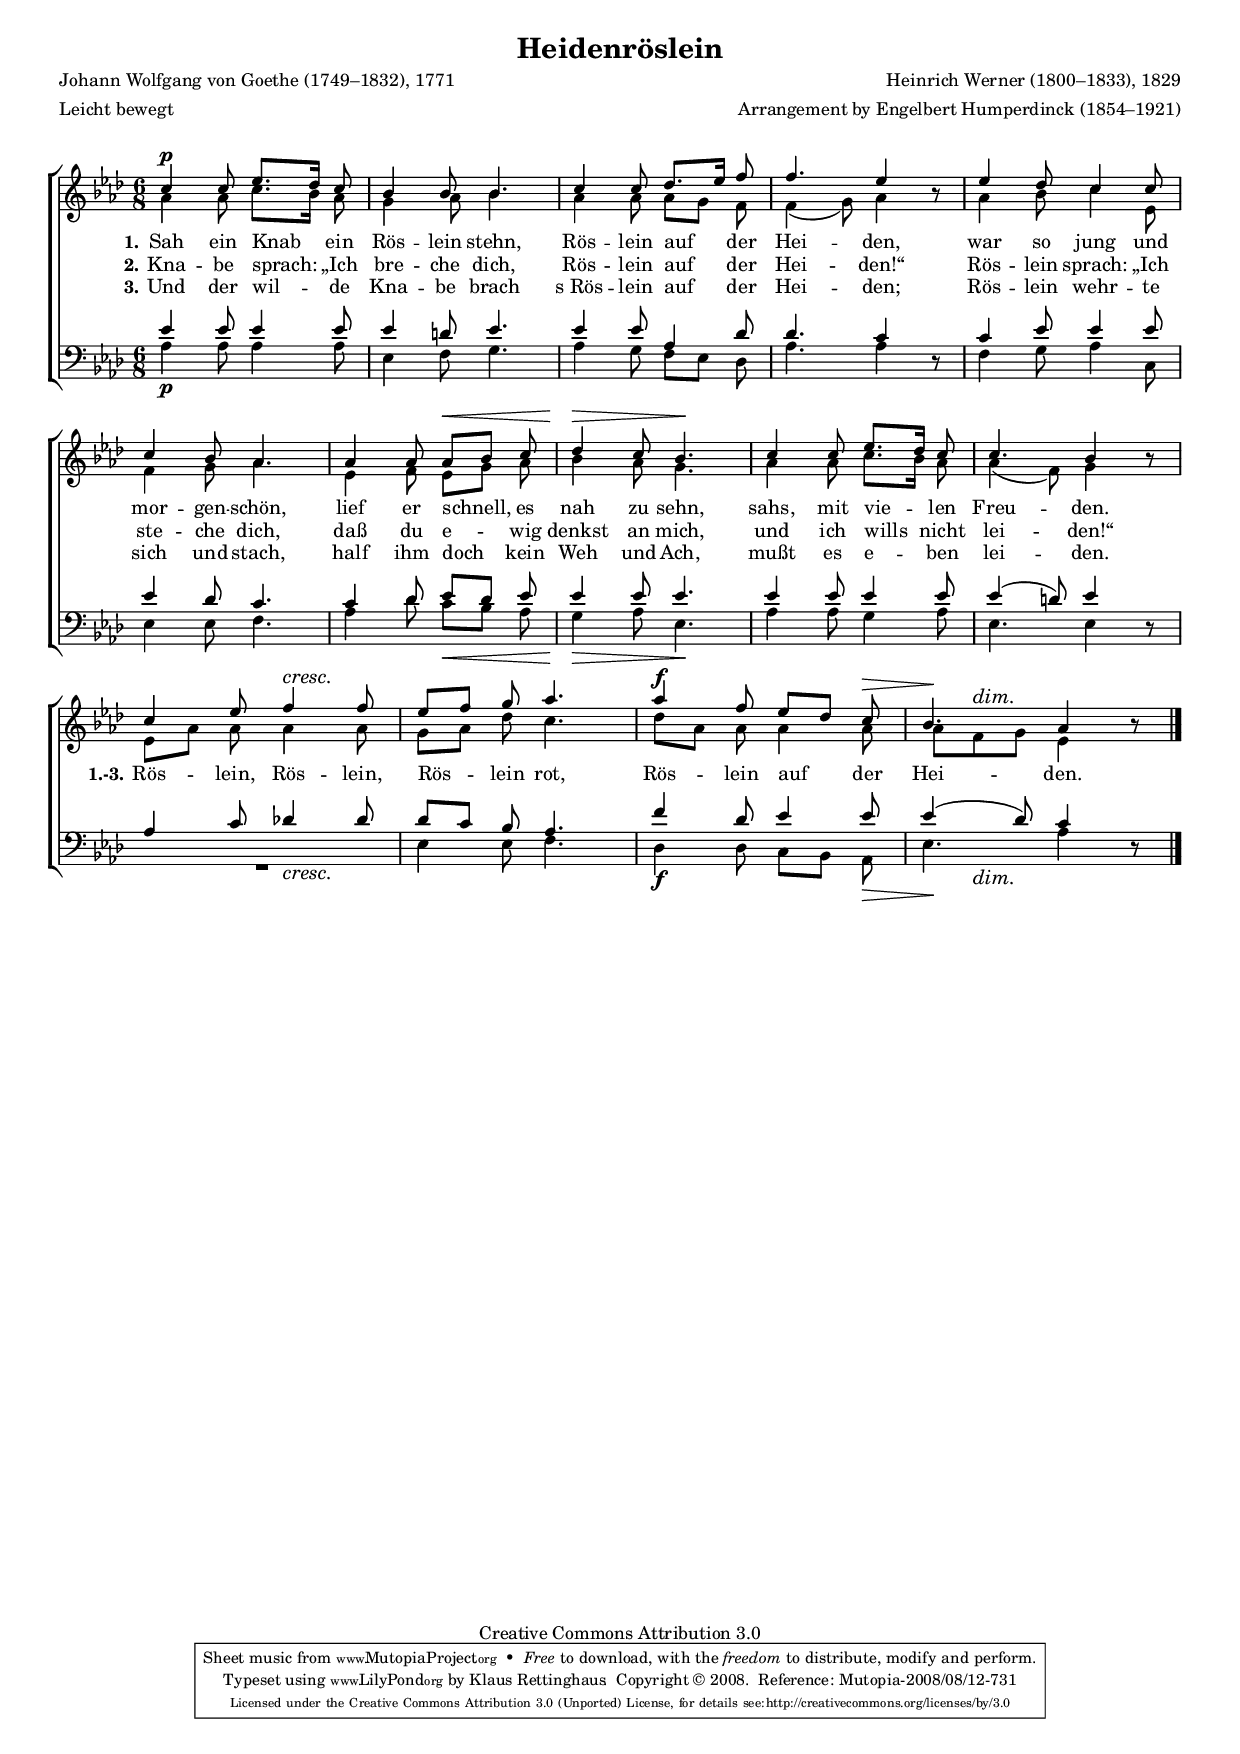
#(set-global-staff-size 15.5) 
#(ly:set-option 'point-and-click #f) 

\version "2.10" 

global = { \key as \major \time 6/8 \tempo 4.=52 } 

SHeiderose = \relative as' 
{ 
c4\p c8 es8.[ des16] c8 bes4 bes8 bes4. 
c4 c8 des8.[ es16] f8 f4. es4 \oneVoice r8 \voiceOne 
es4 des8 c4 c8 c4 bes8 as4. 
as4 as8 as[\< bes] c des4\> c8 bes4.\! 
c4 c8 es8.[ des16] c8 c4. bes4 \oneVoice r8 \voiceOne 
\setTextCresc 
c4 es8 f4\< f8 es[ f] g as4. 
\set hairpinToBarline = ##f 
as4\f f8 es[ des] c\> \setTextDim <<bes4. {s8\! s4\>}>> as4 \oneVoice r8\! 
\bar "|." 
} 

AHeiderose = \relative as' 
{ 
as4 as8 c8.[ bes16] as8 g4 as8 bes4. 
as4 as8 as8[ g] f8 f4( g8) as4 s8 
as4 bes8 c4 es,8 f4 g8 as4. 
es4 f8 es[ g] as bes4 as8 g4. 
as4 as8 c8.[ bes16] as8 as4( f8) g4 s8 
es8[ as] as as4 as8 g[ as] des c4. 
des8[ as] as as4 as8 as[ f g] es 4 s8 
\bar "|." 
} 

THeiderose = \relative as' 
{ 
es4 es8 es4 es8 es4 d8 es4. 
es4 es8 as,4 des8 des4. c4 \oneVoice r8 \voiceOne 
c4 es8 es4 es8 es4 des8 c4. 
c4 des8 es[ des] es es4 es8 es4. 
es4 es8 es4 es8 es4( d8) es4 \oneVoice r8 \voiceOne 
as,4 c8 des!4 des8 des[ c] bes as4. 
f'4 des8 es4 es8 es4( des8) c4 \oneVoice r8 
\bar "|." 
} 

BHeiderose = \relative as 
{ 
as4\p as8 as4 as8 es4 f8 g4. 
as4 g8 f[ es] des as'4. as4 s8 
f4 g8 as4 c,8 es4 es8 f4. 
as4 des8 c[\< bes] as g4\> as8 es4.\! 
as4 as8 g4 as8 es4. es4 s8 
\setTextCresc 
<<R2. {s4. s4.\<}>> es4 es8 f4. 
\set hairpinToBarline = ##f 
des4\f des8 c[ bes] as\> \setTextDim <<es'4. {s8\! s4\>}>> as4 s8\! 
\bar "|." 
} 


LHeideroseA = \lyricmode { 
\set stanza = "1." 
Sah ein Knab ein Rös -- lein stehn, Rös -- lein auf der Hei -- den, 
war so jung und mor -- gen -- schön, 
lief er schnell, es nah zu sehn, sahs, mit vie -- len Freu -- den. 
%Rös -- lein, Rös -- lein, Rös -- lein rot, 
%Rös -- lein auf der Hei -- den.
} 

LHeideroseB = \lyricmode { 
\set stanza = "2." 
Kna -- be sprach: „Ich bre -- che dich, 
Rös -- lein auf der Hei -- den!“ 
Rös -- lein sprach: „Ich ste -- che dich, 
daß du e -- wig denkst an mich, 
und ich wills nicht lei -- den!“ 
\set stanza = "1.-3." 
Rös -- lein, Rös -- lein, Rös -- lein rot, 
Rös -- lein auf der Hei -- den.
} 

LHeideroseC = \lyricmode { 
\set stanza = "3." 
Und der wil -- de Kna -- be brach 
s_Rös -- lein auf der Hei -- den; 
Rös -- lein wehr -- te sich und stach, 
half ihm doch kein Weh und Ach, 
mußt es e -- ben lei -- den.
%Rös -- lein, Rös -- lein, Rös -- lein rot, 
%Rös -- lein auf der Hei -- den.
} 

%--------------------

\header {
 kaisernumber = "388"
 comment = ""
 footnote = ""
 
 title = "Heidenröslein"
 subtitle = ""
 composer = "Heinrich Werner (1800–1833), 1829"
 opus = ""
 meter = \markup {Leicht bewegt}
 arranger = "Arrangement by Engelbert Humperdinck (1854–1921)"
 poet = "Johann Wolfgang von Goethe (1749–1832), 1771"
 
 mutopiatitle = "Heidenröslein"
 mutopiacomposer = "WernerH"
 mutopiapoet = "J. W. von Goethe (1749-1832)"
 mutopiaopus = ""
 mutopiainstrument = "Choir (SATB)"
 date = "1829"
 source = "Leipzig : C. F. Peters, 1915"
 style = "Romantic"
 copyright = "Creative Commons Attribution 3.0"
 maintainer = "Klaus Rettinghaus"
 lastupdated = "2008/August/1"
 
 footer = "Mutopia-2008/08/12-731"
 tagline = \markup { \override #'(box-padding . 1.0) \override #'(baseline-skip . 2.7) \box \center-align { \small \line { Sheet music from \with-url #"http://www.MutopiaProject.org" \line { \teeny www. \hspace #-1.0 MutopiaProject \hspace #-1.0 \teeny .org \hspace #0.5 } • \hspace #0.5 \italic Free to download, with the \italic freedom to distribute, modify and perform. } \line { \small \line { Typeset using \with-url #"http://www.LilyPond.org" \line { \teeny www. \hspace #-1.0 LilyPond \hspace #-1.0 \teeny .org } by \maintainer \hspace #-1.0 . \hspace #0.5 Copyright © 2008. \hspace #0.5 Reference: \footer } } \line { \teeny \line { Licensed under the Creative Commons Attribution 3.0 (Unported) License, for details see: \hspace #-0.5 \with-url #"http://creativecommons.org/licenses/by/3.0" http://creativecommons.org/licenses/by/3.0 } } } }
}

\score {
{
\context ChoirStaff 
	<< 
	\context Staff = women 
	<< 
	\set Staff.midiInstrument = "voice oohs" 
			\clef "G" 
			\context Voice = Sopran { \voiceOne 
				<< 
				\autoBeamOff 
				\dynamicUp 
				{ \global \SHeiderose } 
				>> } 
			\context Voice = Alt { \voiceTwo 
 				<< 
				\autoBeamOff 
				\dynamicDown 
				{ \global \AHeiderose } 
				>> } 
			>> 
	\context Lyrics = verseone 
	\context Lyrics = versetwo 
	\context Lyrics = versethree 
	\context Staff = men 
	<< 
	\set Staff.midiInstrument = "voice oohs" 
			\clef "F" 
			\context Voice = Tenor { \voiceOne 
				<< 
				\autoBeamOff 
				\dynamicUp 
				{ \global \THeiderose } 
				>> } 
			\context Voice = Bass { \voiceTwo 
				<< 
				\autoBeamOff 
				\dynamicDown 
				{ \global \BHeiderose } 
				>> } 
		>> 
	\context Lyrics = verseone \lyricsto Sopran \LHeideroseA 
	\context Lyrics = versetwo \lyricsto Sopran \LHeideroseB 
	\context Lyrics = versethree \lyricsto Sopran \LHeideroseC 
	>> 
}

\layout {
indent = 0.0\cm
\context {\Score 
\remove "Bar_number_engraver"
\override MetronomeMark #'transparent = ##t 
\override DynamicTextSpanner #'dash-period = #-1.0 
\override BreathingSign #'text = #(make-musicglyph-markup "scripts.rvarcomma") 
}
\context {\Staff 
\override VerticalAxisGroup #'minimum-Y-extent = #'(-1 . 1) 
}
}

\midi {
\context { \Voice 
\remove "Dynamic_performer" 
}
}

}
